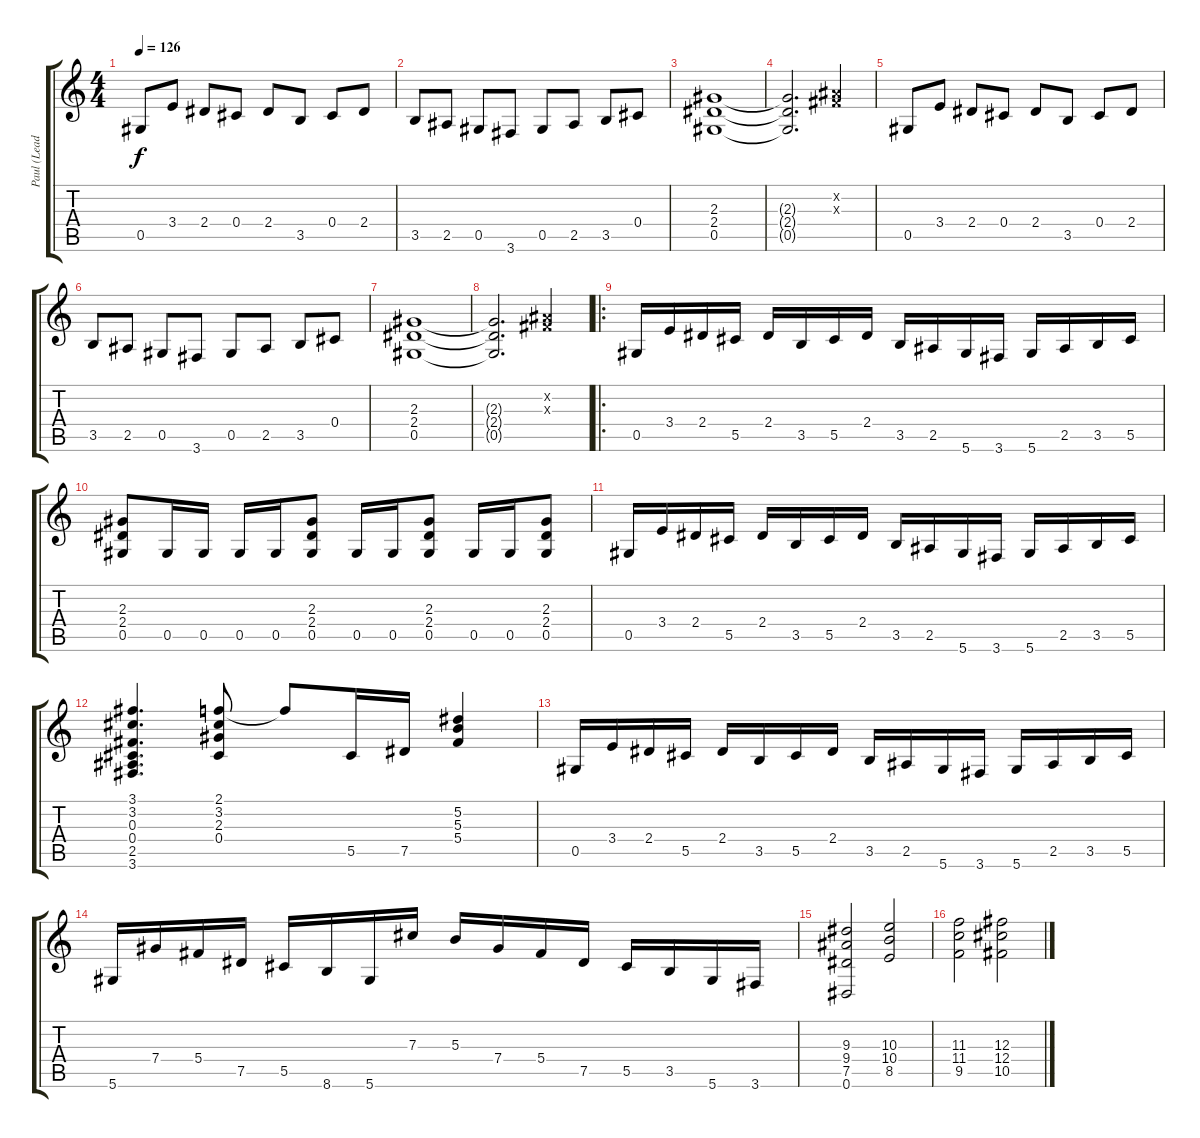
\track ("Paul (Lead)" "Paul (Lead") {instrument distortionguitar}
\staff {score tabs}
\tuning (Eb4 Bb3 Gb3 Db3 Ab2 Eb2) {hide}
\ts (4 4)
\tempo 126
\clef g2
\ks c
0.5.8{dy f instrument distortionguitar} 3.4.8 2.4.8 0.4.8 2.4.8 3.5.8 0.4.8 2.4.8 |
3.5.8 2.5.8 0.5.8 3.6.8 0.5.8 2.5.8 3.5.8 0.4.8 |
(2.3 2.4 0.5).1 |
(2.3{t} 2.4{t} 0.5{t}).2{d} (0.2{x} 0.3{x}).4 |
0.5.8 3.4.8 2.4.8 0.4.8 2.4.8 3.5.8 0.4.8 2.4.8 |
3.5.8 2.5.8 0.5.8 3.6.8 0.5.8 2.5.8 3.5.8 0.4.8 |
(2.3 2.4 0.5).1 |
(2.3{t} 2.4{t} 0.5{t}).2{d} (0.2{x} 0.3{x}).4 |
\ro
0.5.16 3.4.16 2.4.16 5.5.16 2.4.16 3.5.16 5.5.16 2.4.16 3.5.16 2.5.16 5.6.16 3.6.16 5.6.16 2.5.16 3.5.16 5.5.16 |
(2.3 2.4 0.5).8 0.5.16 0.5.16 0.5.16 0.5.16 (2.3 2.4 0.5).8 0.5.16 0.5.16 (2.3 2.4 0.5).8 0.5.16 0.5.16 (2.3 2.4 0.5).8 |
0.5.16 3.4.16 2.4.16 5.5.16 2.4.16 3.5.16 5.5.16 2.4.16 3.5.16 2.5.16 5.6.16 3.6.16 5.6.16 2.5.16 3.5.16 5.5.16 |
(3.1 3.2 0.3 0.4 2.5 3.6).4{d} (2.1 3.2 2.3 0.4).8 2.1{t}.8 5.5.16 7.5.16 (5.2 5.3 5.4).4 |
0.5.16 3.4.16 2.4.16 5.5.16 2.4.16 3.5.16 5.5.16 2.4.16 3.5.16 2.5.16 5.6.16 3.6.16 5.6.16 2.5.16 3.5.16 5.5.16 |
5.6.16 7.4.16 5.4.16 7.5.16 5.5.16 8.6.16 5.6.16 7.3.16 5.3.16 7.4.16 5.4.16 7.5.16 5.5.16 3.5.16 5.6.16 3.6.16 |
(9.3 9.4 7.5 0.6).2 (10.3 10.4 8.5).2 |
(11.3 11.4 9.5).2 (12.3 12.4 10.5).2
